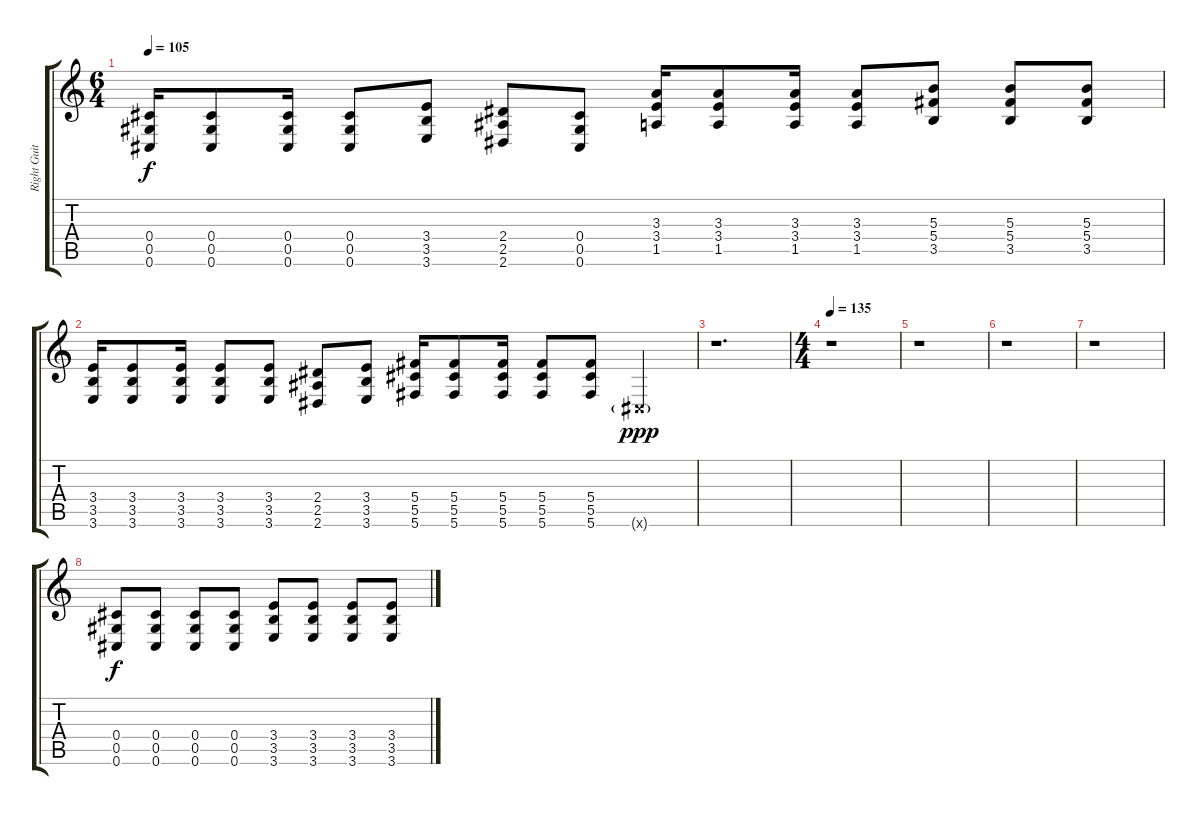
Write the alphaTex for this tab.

\track ("Right Guitar" "Right Guit") {instrument distortionguitar}
\staff {score tabs}
\tuning (Eb4 Bb3 Gb3 Db3 Ab2 Db2) {hide}
\ts (6 4)
\tempo 105
\clef g2
\ks c
(0.4 0.5 0.6).16{dy f} (0.4 0.5 0.6).8 (0.4 0.5 0.6).16 (0.4 0.5 0.6).8 (3.4 3.5 3.6).8 (2.4 2.5 2.6).8 (0.4 0.5 0.6).8 (3.3 3.4 1.5).16 (3.3 3.4 1.5).8 (3.3 3.4 1.5).16 (3.3 3.4 1.5).8 (5.3 5.4 3.5).8 (5.3 5.4 3.5).8 (5.3 5.4 3.5).8 |
(3.4 3.5 3.6).16 (3.4 3.5 3.6).8 (3.4 3.5 3.6).16 (3.4 3.5 3.6).8 (3.4 3.5 3.6).8 (2.4 2.5 2.6).8 (3.4 3.5 3.6).8 (5.4 5.5 5.6).16 (5.4 5.5 5.6).8 (5.4 5.5 5.6).16 (5.4 5.5 5.6).8 (5.4 5.5 5.6).8 0.6{g x}.4{dy ppp} |
r.1{d} |
\ts (4 4)
\tempo 135
r.1 |
r.1 |
r.1 |
r.1 |
(0.4 0.5 0.6).8{dy f} (0.4 0.5 0.6).8 (0.4 0.5 0.6).8 (0.4 0.5 0.6).8 (3.4 3.5 3.6).8 (3.4 3.5 3.6).8 (3.4 3.5 3.6).8 (3.4 3.5 3.6).8
